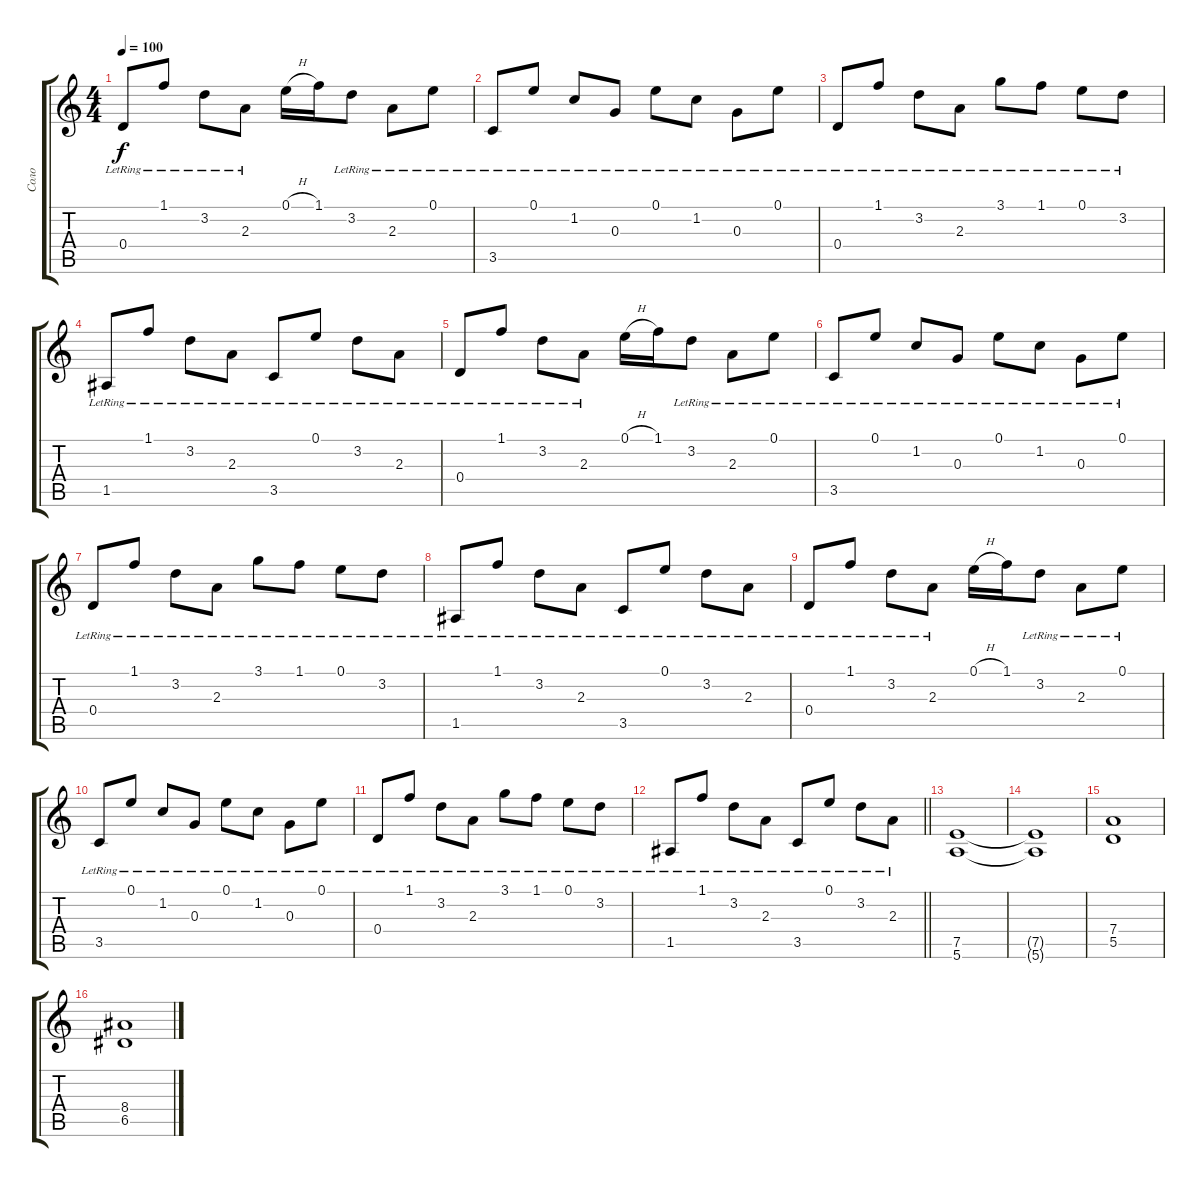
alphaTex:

\track ("Соло" "Соло") {instrument acousticguitarsteel}
\staff {score tabs}
\tuning (E4 B3 G3 D3 A2 E2) {hide}
\ts (4 4)
\tempo 100
\clef g2
\ks c
0.4{lr}.8{dy f instrument electricguitarclean} 1.1{lr}.8 3.2{lr}.8 2.3{lr}.8 0.1{h}.16 1.1.16 3.2{lr}.8 2.3{lr}.8 0.1{lr}.8 |
3.5{lr}.8 0.1{lr}.8 1.2{lr}.8 0.3{lr}.8 0.1{lr}.8 1.2{lr}.8 0.3{lr}.8 0.1{lr}.8 |
0.4{lr}.8 1.1{lr}.8 3.2{lr}.8 2.3{lr}.8 3.1{lr}.8 1.1{lr}.8 0.1{lr}.8 3.2{lr}.8 |
1.5{lr}.8 1.1{lr}.8 3.2{lr}.8 2.3{lr}.8 3.5{lr}.8 0.1{lr}.8 3.2{lr}.8 2.3{lr}.8 |
0.4{lr}.8 1.1{lr}.8 3.2{lr}.8 2.3{lr}.8 0.1{h}.16 1.1.16 3.2{lr}.8 2.3{lr}.8 0.1{lr}.8 |
3.5{lr}.8 0.1{lr}.8 1.2{lr}.8 0.3{lr}.8 0.1{lr}.8 1.2{lr}.8 0.3{lr}.8 0.1{lr}.8 |
0.4{lr}.8 1.1{lr}.8 3.2{lr}.8 2.3{lr}.8 3.1{lr}.8 1.1{lr}.8 0.1{lr}.8 3.2{lr}.8 |
1.5{lr}.8 1.1{lr}.8 3.2{lr}.8 2.3{lr}.8 3.5{lr}.8 0.1{lr}.8 3.2{lr}.8 2.3{lr}.8 |
0.4{lr}.8 1.1{lr}.8 3.2{lr}.8 2.3{lr}.8 0.1{h}.16 1.1.16 3.2{lr}.8 2.3{lr}.8 0.1{lr}.8 |
3.5{lr}.8 0.1{lr}.8 1.2{lr}.8 0.3{lr}.8 0.1{lr}.8 1.2{lr}.8 0.3{lr}.8 0.1{lr}.8 |
0.4{lr}.8 1.1{lr}.8 3.2{lr}.8 2.3{lr}.8 3.1{lr}.8 1.1{lr}.8 0.1{lr}.8 3.2{lr}.8 |
\barLineRight lightlight
1.5{lr}.8 1.1{lr}.8 3.2{lr}.8 2.3{lr}.8 3.5{lr}.8 0.1{lr}.8 3.2{lr}.8 2.3{lr}.8 |
(7.5 5.6).1{volume 10 instrument distortionguitar} |
(7.5{t} 5.6{t}).1 |
(7.4 5.5).1 |
(8.4 6.5).1
